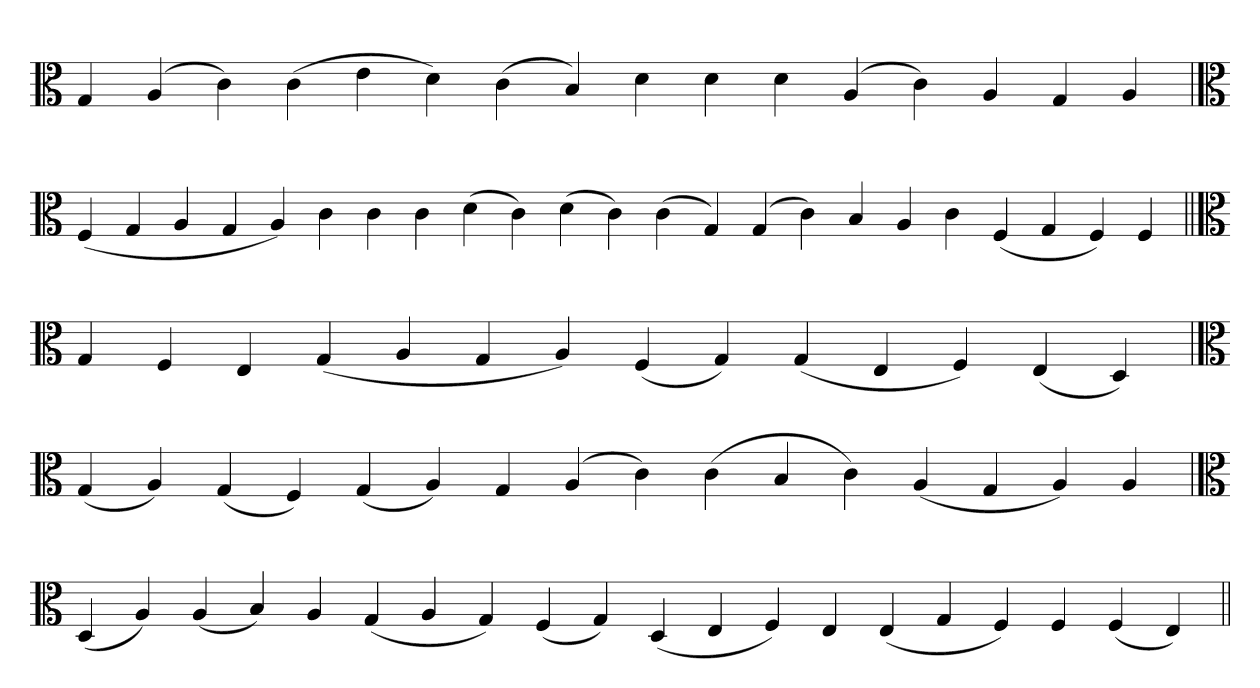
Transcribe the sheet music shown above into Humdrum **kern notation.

**kern
*part1
*staff1
*clefC3
=
4G
(4A
4c)
(4c
4e
4d)
(4c
4B)
4d
4d
4d
(4A
4c)
4A
4G
4A
=`
*clefC3
(4F
4G
4A
4G
4A)
4c
4c
4c
(4d
4c)
(4d
4c)
(4c
4G)
(4G
4c)
4B
4A
4c
(4F
4G
4F)
4F
=||
*clefC3
4G
4F
4E
(4G
4A
4G
4A)
(4F
4G)
(4G
4E
4F)
(4E
4D)
='
*clefC3
(4G
4A)
(4G
4F)
(4G
4A)
4G
(4A
4c)
(4c
4B
4c)
(4A
4G
4A)
4A
='
*clefC3
(4D
4A)
(4A
4B)
4A
(4G
4A
4G)
(4F
4G)
(4D
4E
4F)
4E
(4E
4G
4F)
4F
(4F
4E)
=||
*-
